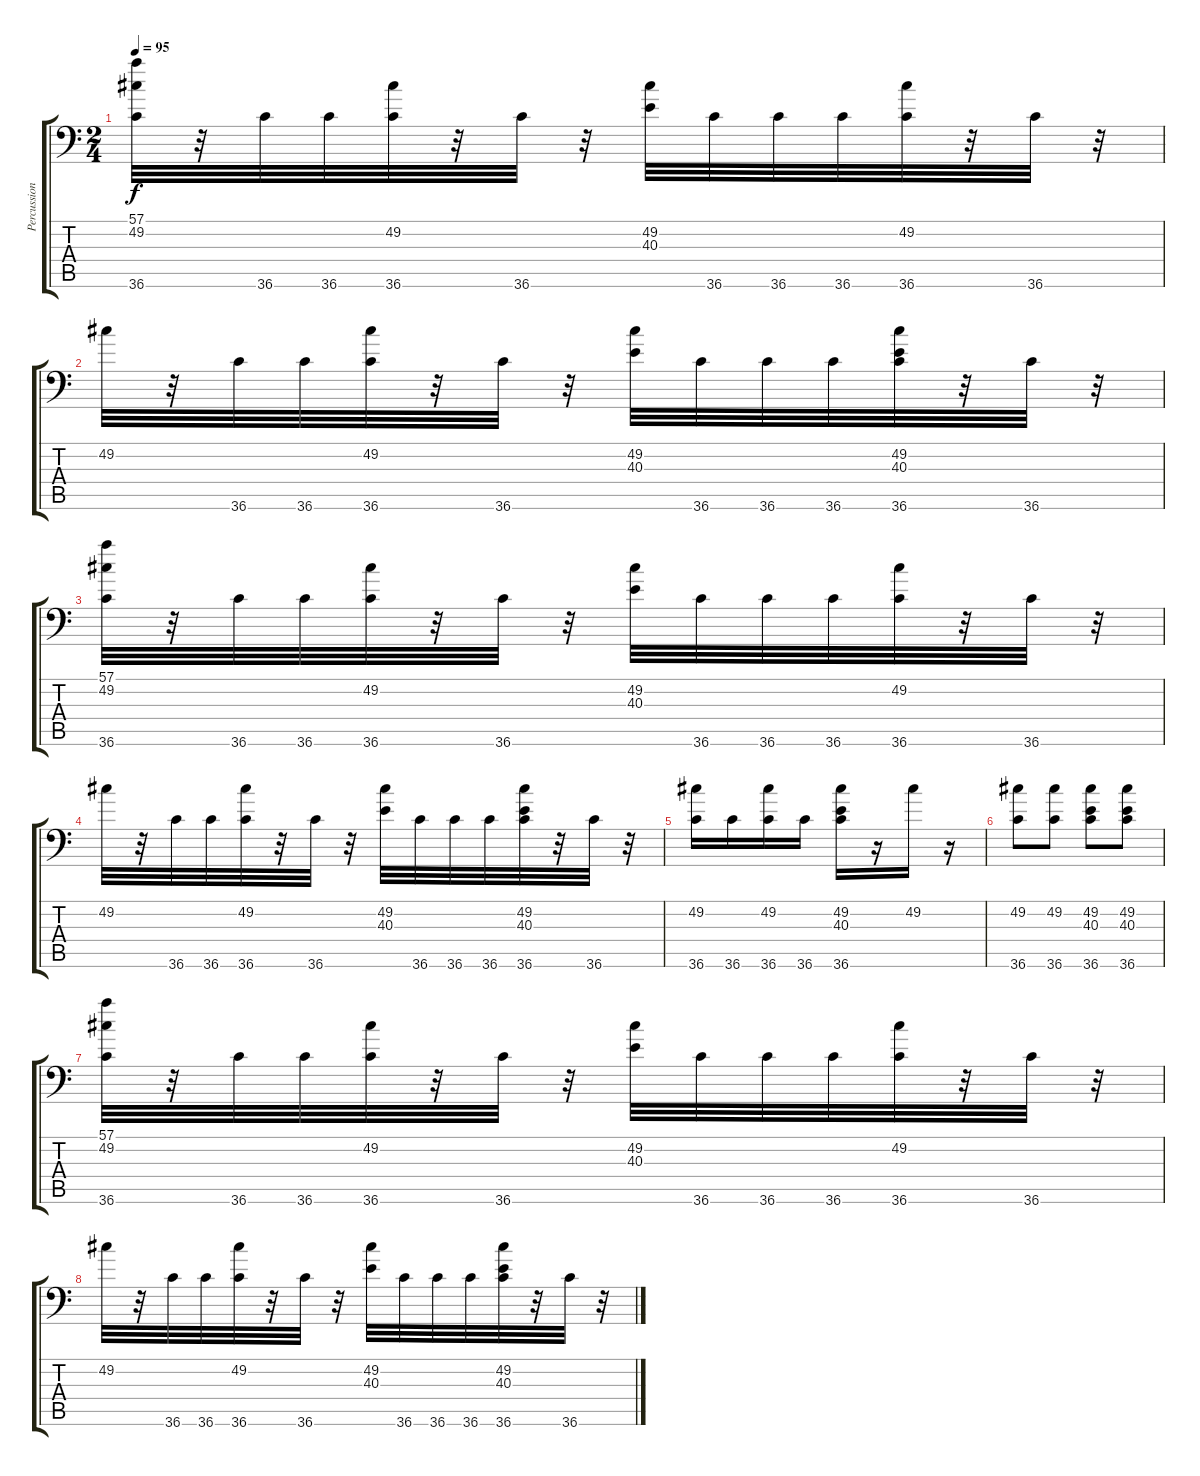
\track ("Percussion" "Percussion") {instrument acousticgrandpiano}
\staff {score tabs}
\tuning (C-1 C-1 C-1 C-1 C-1 C-1) {hide}
\ts (2 4)
\tempo 95
\clef f4
\ks c
(57.1 49.2 36.6).32{dy f} r.32 36.6.32 36.6.32 (49.2 36.6).32 r.32 36.6.32 r.32 (49.2 40.3).32 36.6.32 36.6.32 36.6.32 (49.2 36.6).32 r.32 36.6.32 r.32 |
49.2.32 r.32 36.6.32 36.6.32 (49.2 36.6).32 r.32 36.6.32 r.32 (49.2 40.3).32 36.6.32 36.6.32 36.6.32 (49.2 40.3 36.6).32 r.32 36.6.32 r.32 |
(57.1 49.2 36.6).32 r.32 36.6.32 36.6.32 (49.2 36.6).32 r.32 36.6.32 r.32 (49.2 40.3).32 36.6.32 36.6.32 36.6.32 (49.2 36.6).32 r.32 36.6.32 r.32 |
49.2.32 r.32 36.6.32 36.6.32 (49.2 36.6).32 r.32 36.6.32 r.32 (49.2 40.3).32 36.6.32 36.6.32 36.6.32 (49.2 40.3 36.6).32 r.32 36.6.32 r.32 |
(49.2 36.6).16 36.6.16 (49.2 36.6).16 36.6.16 (49.2 40.3 36.6).16 r.16 49.2.16 r.16 |
(49.2 36.6).8 (49.2 36.6).8 (49.2 40.3 36.6).8 (49.2 40.3 36.6).8 |
(57.1 49.2 36.6).32 r.32 36.6.32 36.6.32 (49.2 36.6).32 r.32 36.6.32 r.32 (49.2 40.3).32 36.6.32 36.6.32 36.6.32 (49.2 36.6).32 r.32 36.6.32 r.32 |
49.2.32 r.32 36.6.32 36.6.32 (49.2 36.6).32 r.32 36.6.32 r.32 (49.2 40.3).32 36.6.32 36.6.32 36.6.32 (49.2 40.3 36.6).32 r.32 36.6.32 r.32
